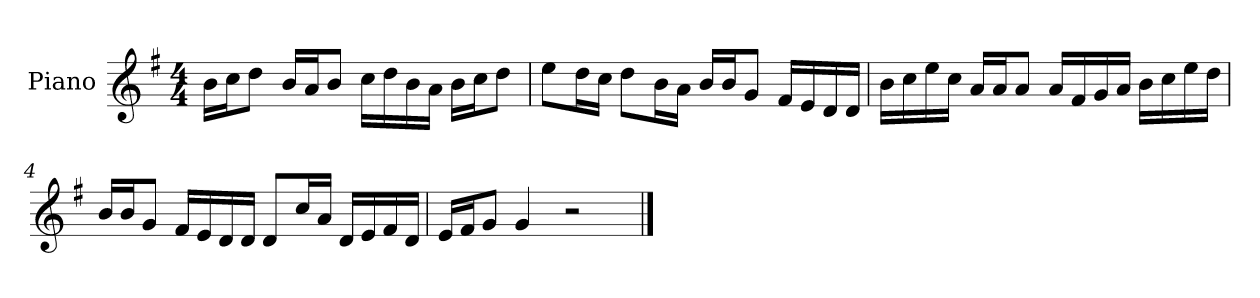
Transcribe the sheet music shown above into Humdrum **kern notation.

**kern
*part1
*staff1
*I"Piano
*I'P-no
*clefG2
*k[f#]
*M4/4
*MM90
=1
16b\LL
16cc\J
8dd\J
16b/LL
16a/J
8b/J
16cc\LL
16dd\
16b\
16a\JJ
16b\LL
16cc\J
8dd\J
=2
8ee\L
16dd\L
16cc\JJ
8dd\L
16b\L
16a\JJ
16b/LL
16b/J
8g/J
16f#/LL
16e/
16d/
16d/JJ
=3
16b\LL
16cc\
16ee\
16cc\JJ
16a/LL
16a/J
8a/J
16a/LL
16f#/
16g/
16a/JJ
16b\LL
16cc\
16ee\
16dd\JJ
!!LO:LB:g=z
=4
16b/LL
16b/J
8g/J
16f#/LL
16e/
16d/
16d/JJ
8d/L
16cc/L
16a/JJ
16d/LL
16e/
16f#/
16d/JJ
=5
16e/LL
16f#/J
8g/J
4g/
2r
==
*-
